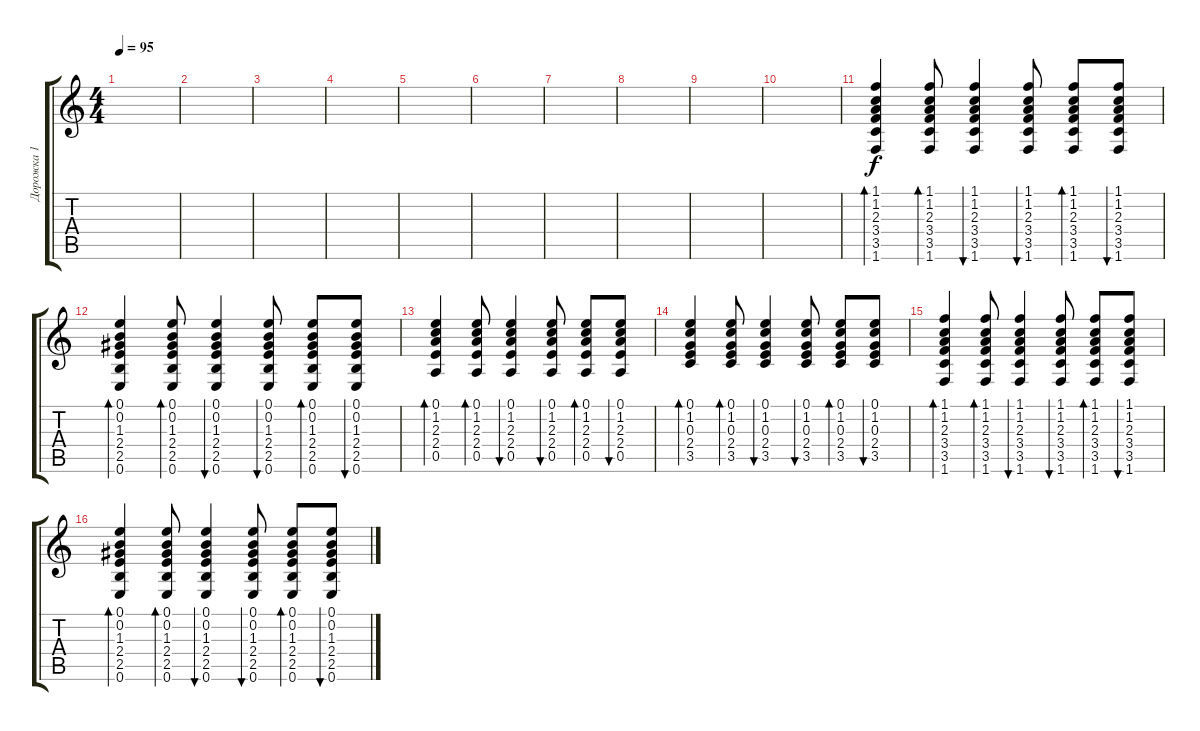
\track ("Дорожка 1" "Дорожка 1") {instrument acousticguitarsteel}
\staff {score tabs}
\tuning (E4 B3 G3 D3 A2 E2) {hide}
\ts (4 4)
\tempo 95
\clef g2
\ks c
|
|
|
|
|
|
|
|
|
|
(1.1 1.2 2.3 3.4 3.5 1.6).4{bd 60} (1.1 1.2 2.3 3.4 3.5 1.6).8{bd 60} (1.1 1.2 2.3 3.4 3.5 1.6).4{bu 60} (1.1 1.2 2.3 3.4 3.5 1.6).8{bu 60} (1.1 1.2 2.3 3.4 3.5 1.6).8{bd 60} (1.1 1.2 2.3 3.4 3.5 1.6).8{bu 60} |
(0.1 0.2 1.3 2.4 2.5 0.6).4{bd 60} (0.1 0.2 1.3 2.4 2.5 0.6).8{bd 60} (0.1 0.2 1.3 2.4 2.5 0.6).4{bu 60} (0.1 0.2 1.3 2.4 2.5 0.6).8{bu 60} (0.1 0.2 1.3 2.4 2.5 0.6).8{bd 60} (0.1 0.2 1.3 2.4 2.5 0.6).8{bu 60} |
(0.1 1.2 2.3 2.4 0.5).4{bd 60} (0.1 1.2 2.3 2.4 0.5).8{bd 60} (0.1 1.2 2.3 2.4 0.5).4{bu 60} (0.1 1.2 2.3 2.4 0.5).8{bu 60} (0.1 1.2 2.3 2.4 0.5).8{bd 60} (0.1 1.2 2.3 2.4 0.5).8{bu 60} |
(0.1 1.2 0.3 2.4 3.5).4{bd 60} (0.1 1.2 0.3 2.4 3.5).8{bd 60} (0.1 1.2 0.3 2.4 3.5).4{bu 60} (0.1 1.2 0.3 2.4 3.5).8{bu 60} (0.1 1.2 0.3 2.4 3.5).8{bd 60} (0.1 1.2 0.3 2.4 3.5).8{bu 60} |
(1.1 1.2 2.3 3.4 3.5 1.6).4{bd 60} (1.1 1.2 2.3 3.4 3.5 1.6).8{bd 60} (1.1 1.2 2.3 3.4 3.5 1.6).4{bu 60} (1.1 1.2 2.3 3.4 3.5 1.6).8{bu 60} (1.1 1.2 2.3 3.4 3.5 1.6).8{bd 60} (1.1 1.2 2.3 3.4 3.5 1.6).8{bu 60} |
(0.1 0.2 1.3 2.4 2.5 0.6).4{bd 60} (0.1 0.2 1.3 2.4 2.5 0.6).8{bd 60} (0.1 0.2 1.3 2.4 2.5 0.6).4{bu 60} (0.1 0.2 1.3 2.4 2.5 0.6).8{bu 60} (0.1 0.2 1.3 2.4 2.5 0.6).8{bd 60} (0.1 0.2 1.3 2.4 2.5 0.6).8{bu 60}
